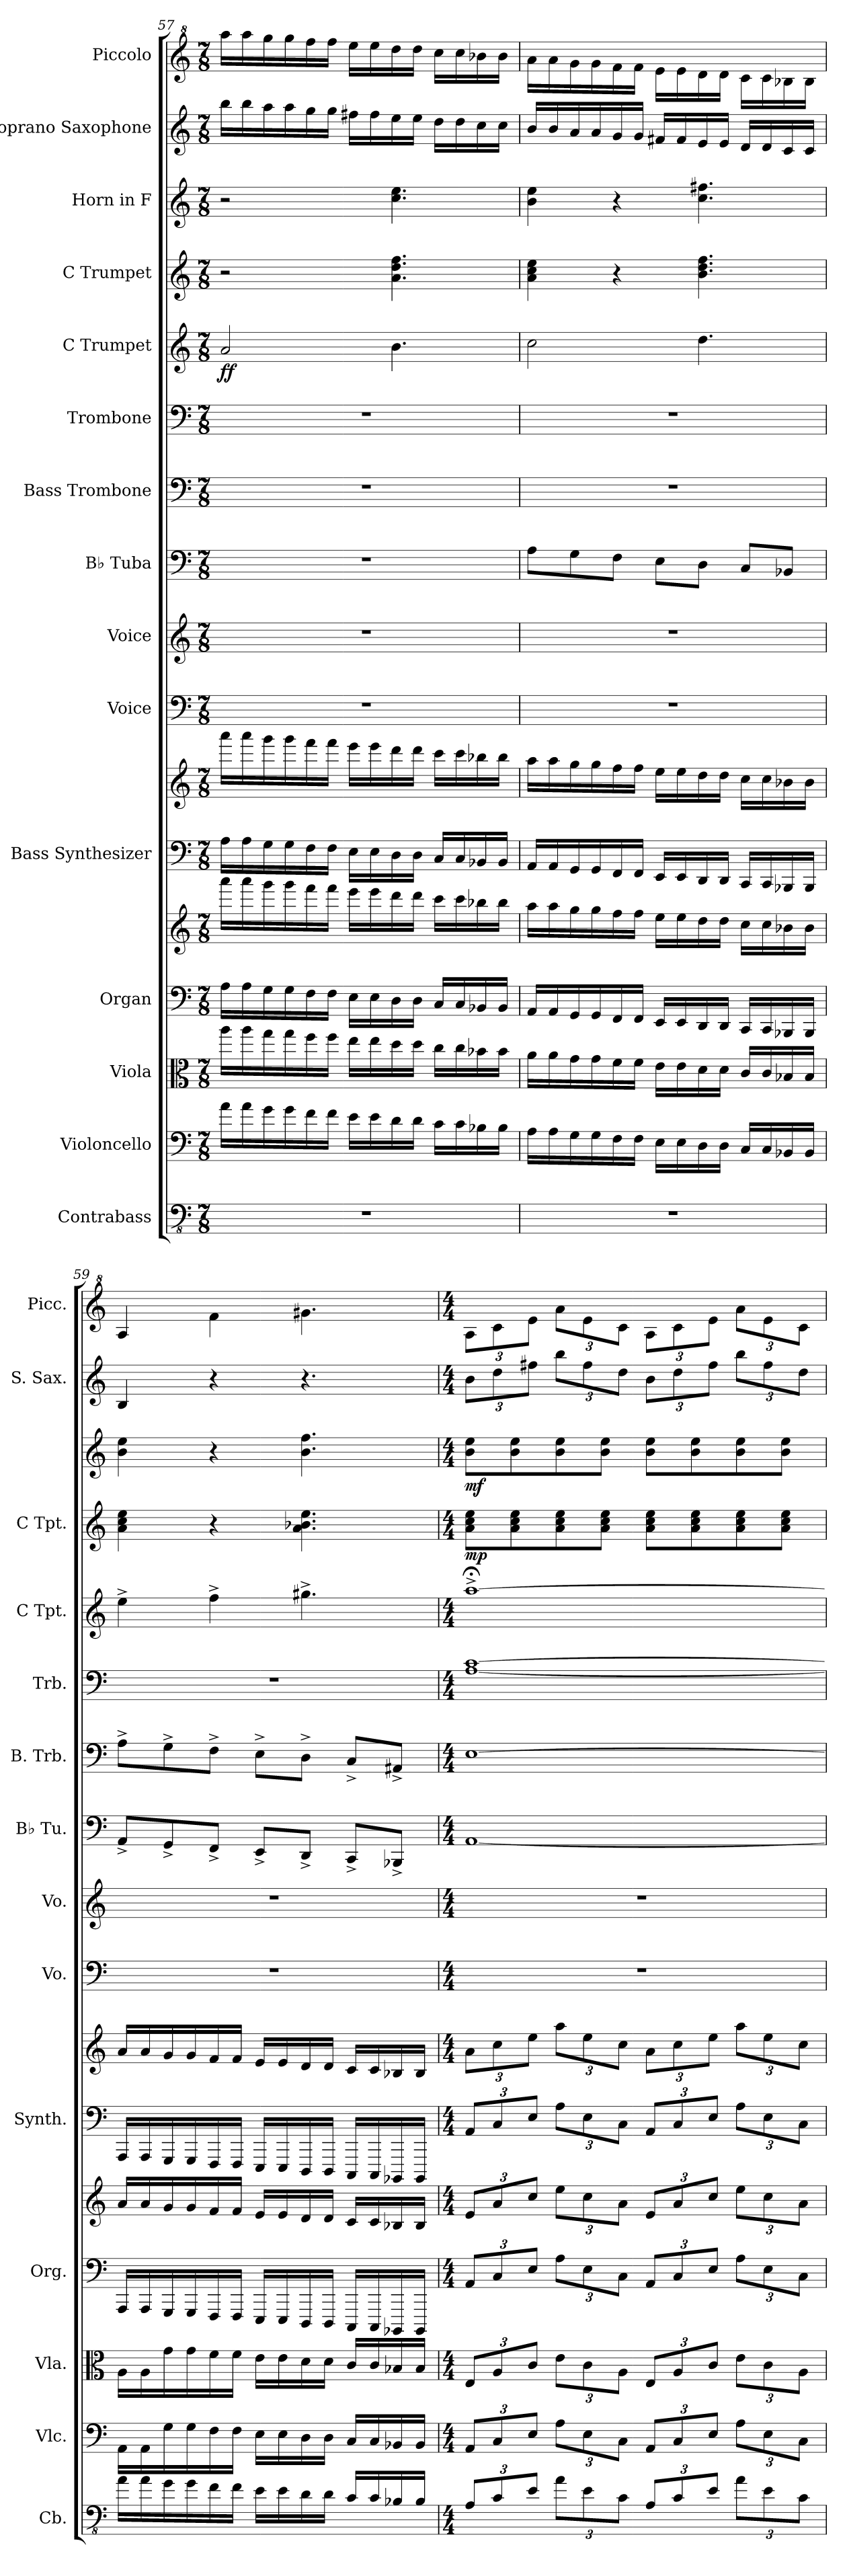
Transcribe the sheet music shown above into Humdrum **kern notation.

**kern	**kern	**kern	**kern	**kern	**kern	**kern	**kern	**kern	**kern	**kern	**kern	**kern	**dynam	**kern	**dynam	**kern	**dynam	**kern	**kern
*part15	*part14	*part13	*part12	*part12	*part11	*part11	*part10	*part9	*part8	*part7	*part6	*part5	*part5	*part4	*part4	*part3	*part3	*part2	*part1
*staff17	*staff16	*staff15	*staff14	*staff13	*staff12	*staff11	*staff10	*staff9	*staff8	*staff7	*staff6	*staff5	*staff5	*staff4	*staff4	*staff3	*staff3	*staff2	*staff1
*I"Contrabass	*I"Violoncello	*I"Viola	*I"Organ	*	*I"Bass Synthesizer	*	*I"Voice	*I"Voice	*I"B♭ Tuba	*I"Bass Trombone	*I"Trombone	*I"C Trumpet	*	*I"C Trumpet	*	*I"Horn in F	*	*I"Soprano Saxophone	*I"Piccolo
*I'Cb.	*I'Vlc.	*I'Vla.	*I'Org.	*	*I'Synth.	*	*I'Vo.	*I'Vo.	*I'B♭ Tu.	*I'B. Trb.	*I'Trb.	*I'C Tpt.	*	*I'C Tpt.	*	*	*	*I'S. Sax.	*I'Picc.
!!LO:PB:g=z
*clefFv4	*clefF4	*clefC3	*clefF4	*clefG2	*clefF4	*clefG2	*clefF4	*clefG2	*clefF4	*clefF4	*clefF4	*clefG2	*	*clefG2	*	*clefG2	*	*clefG2	*clefG^2
*ITrd7c12	*	*	*	*	*	*	*	*	*	*	*	*	*	*	*	*ITrd4c7	*	*ITrd1c2	*ITrd-7c-12
*k[]	*k[]	*k[]	*k[]	*k[]	*k[]	*k[]	*k[]	*k[]	*k[]	*k[]	*k[]	*k[]	*	*k[]	*	*k[b-]	*	*k[b-e-]	*k[]
*M7/8	*M7/8	*M7/8	*M7/8	*M7/8	*M7/8	*M7/8	*M7/8	*M7/8	*M7/8	*M7/8	*M7/8	*M7/8	*	*M7/8	*	*M7/8	*	*M7/8	*M7/8
=57	=57	=57	=57	=57	=57	=57	=57	=57	=57	=57	=57	=57	=57	=57	=57	=57	=57	=57	=57
!	!	!	!	!	!	!	!	!	!	!	!	!	!LO:DY:b	!	!	!	!	!	!
2..r	16a\LL	16aa\LL	16A\LL	16aaa\LL	16A\LL	16aaa\LL	2..r	2..r	2..r	2..r	2..r	2a/	ff	2r	.	2r	.	16aa\LL	16aaaa\LL
.	16a\	16aa\	16A\	16aaa\	16A\	16aaa\	.	.	.	.	.	.	.	.	.	.	.	16aa\	16aaaa\
.	16g\	16gg\	16G\	16ggg\	16G\	16ggg\	.	.	.	.	.	.	.	.	.	.	.	16gg\	16gggg\
.	16g\	16gg\	16G\	16ggg\	16G\	16ggg\	.	.	.	.	.	.	.	.	.	.	.	16gg\	16gggg\
.	16f\	16ff\	16F\	16fff\	16F\	16fff\	.	.	.	.	.	.	.	.	.	.	.	16ff\	16ffff\
.	16f\JJ	16ff\JJ	16F\JJ	16fff\JJ	16F\JJ	16fff\JJ	.	.	.	.	.	.	.	.	.	.	.	16ff\JJ	16ffff\JJ
.	16e\LL	16ee\LL	16E\LL	16eee\LL	16E\LL	16eee\LL	.	.	.	.	.	.	.	.	.	.	.	16een\LL	16eeee\LL
.	16e\	16ee\	16E\	16eee\	16E\	16eee\	.	.	.	.	.	.	.	.	.	.	.	16ee\	16eeee\
.	16d\	16dd\	16D\	16ddd\	16D\	16ddd\	.	.	.	.	.	4.b\	.	4.a\ 4.dd\ 4.ff\	.	4.f\ 4.a\	.	16dd\	16dddd\
.	16d\JJ	16dd\JJ	16D\JJ	16ddd\JJ	16D\JJ	16ddd\JJ	.	.	.	.	.	.	.	.	.	.	.	16dd\JJ	16dddd\JJ
.	16c\LL	16cc\LL	16C/LL	16ccc\LL	16C/LL	16ccc\LL	.	.	.	.	.	.	.	.	.	.	.	16cc\LL	16cccc\LL
.	16c\	16cc\	16C/	16ccc\	16C/	16ccc\	.	.	.	.	.	.	.	.	.	.	.	16cc\	16cccc\
.	16B-X\	16b-X\	16BB-X/	16bb-X\	16BB-X/	16bb-X\	.	.	.	.	.	.	.	.	.	.	.	16b-\	16bbb-X\
.	16B-\JJ	16b-\JJ	16BB-/JJ	16bb-\JJ	16BB-/JJ	16bb-\JJ	.	.	.	.	.	.	.	.	.	.	.	16b-\JJ	16bbb-\JJ
=58	=58	=58	=58	=58	=58	=58	=58	=58	=58	=58	=58	=58	=58	=58	=58	=58	=58	=58	=58
2..r	16A\LL	16a\LL	16AA/LL	16aa\LL	16AA/LL	16aa\LL	2..r	2..r	8A\L	2..r	2..r	2cc\	.	4a\ 4cc\ 4ee\	.	4e\ 4a\	.	16a/LL	16aaa\LL
.	16A\	16a\	16AA/	16aa\	16AA/	16aa\	.	.	.	.	.	.	.	.	.	.	.	16a/	16aaa\
.	16G\	16g\	16GG/	16gg\	16GG/	16gg\	.	.	8G\	.	.	.	.	.	.	.	.	16g/	16ggg\
.	16G\	16g\	16GG/	16gg\	16GG/	16gg\	.	.	.	.	.	.	.	.	.	.	.	16g/	16ggg\
.	16F\	16f\	16FF/	16ff\	16FF/	16ff\	.	.	8F\J	.	.	.	.	4r	.	4r	.	16f/	16fff\
.	16F\JJ	16f\JJ	16FF/JJ	16ff\JJ	16FF/JJ	16ff\JJ	.	.	.	.	.	.	.	.	.	.	.	16f/JJ	16fff\JJ
.	16E\LL	16e\LL	16EE/LL	16ee\LL	16EE/LL	16ee\LL	.	.	8E\L	.	.	.	.	.	.	.	.	16en/LL	16eee\LL
.	16E\	16e\	16EE/	16ee\	16EE/	16ee\	.	.	.	.	.	.	.	.	.	.	.	16e/	16eee\
.	16D\	16d\	16DD/	16dd\	16DD/	16dd\	.	.	8D\J	.	.	4.dd\	.	4.b\ 4.dd\ 4.ff\	.	4.f\ 4.bn\	.	16d/	16ddd\
.	16D\JJ	16d\JJ	16DD/JJ	16dd\JJ	16DD/JJ	16dd\JJ	.	.	.	.	.	.	.	.	.	.	.	16d/JJ	16ddd\JJ
.	16C/LL	16c/LL	16CC/LL	16cc\LL	16CC/LL	16cc\LL	.	.	8C/L	.	.	.	.	.	.	.	.	16c/LL	16ccc\LL
.	16C/	16c/	16CC/	16cc\	16CC/	16cc\	.	.	.	.	.	.	.	.	.	.	.	16c/	16ccc\
.	16BB-X/	16B-X/	16BBB-X/	16b-X\	16BBB-X/	16b-X\	.	.	8BB-X/J	.	.	.	.	.	.	.	.	16B-/	16bb-X\
.	16BB-/JJ	16B-/JJ	16BBB-/JJ	16b-\JJ	16BBB-/JJ	16b-\JJ	.	.	.	.	.	.	.	.	.	.	.	16B-/JJ	16bb-\JJ
!!LO:PB:g=z
=59	=59	=59	=59	=59	=59	=59	=59	=59	=59	=59	=59	=59	=59	=59	=59	=59	=59	=59	=59
16AA\LL	16AA\LL	16A\LL	16AAA/LL	16a/LL	16AAA/LL	16a/LL	2..r	2..r	8AA^/L	8A^\L	2..r	4ee^\	.	4a\ 4cc\ 4ee\	.	4e\ 4a\	.	4A/	4aa/
16AA\	16AA\	16A\	16AAA/	16a/	16AAA/	16a/	.	.	.	.	.	.	.	.	.	.	.	.	.
16GG\	16G\	16g\	16GGG/	16g/	16GGG/	16g/	.	.	8GG^/	8G^\	.	.	.	.	.	.	.	.	.
16GG\	16G\	16g\	16GGG/	16g/	16GGG/	16g/	.	.	.	.	.	.	.	.	.	.	.	.	.
16FF\	16F\	16f\	16FFF/	16f/	16FFF/	16f/	.	.	8FF^/J	8F^\J	.	4ff^\	.	4r	.	4r	.	4r	4fff\
16FF\JJ	16F\JJ	16f\JJ	16FFF/JJ	16f/JJ	16FFF/JJ	16f/JJ	.	.	.	.	.	.	.	.	.	.	.	.	.
16EE\LL	16E\LL	16e\LL	16EEE/LL	16e/LL	16EEE/LL	16e/LL	.	.	8EE^/L	8E^\L	.	.	.	.	.	.	.	.	.
16EE\	16E\	16e\	16EEE/	16e/	16EEE/	16e/	.	.	.	.	.	.	.	.	.	.	.	.	.
16DD\	16D\	16d\	16DDD/	16d/	16DDD/	16d/	.	.	8DD^/J	8D^\J	.	4.gg#X^\	.	4.a\ 4.b-X\ 4.ee\	.	4.e\ 4.b-\	.	4.r	4.ggg#X\
16DD\JJ	16D\JJ	16d\JJ	16DDD/JJ	16d/JJ	16DDD/JJ	16d/JJ	.	.	.	.	.	.	.	.	.	.	.	.	.
16CC/LL	16C/LL	16c/LL	16CCC/LL	16c/LL	16CCC/LL	16c/LL	.	.	8CC^/L	8C^/L	.	.	.	.	.	.	.	.	.
16CC/	16C/	16c/	16CCC/	16c/	16CCC/	16c/	.	.	.	.	.	.	.	.	.	.	.	.	.
16BBB-X/	16BB-X/	16B-X/	16BBBB-X/	16B-X/	16BBBB-X/	16B-X/	.	.	8BBB-X^/J	8AA#X^/J	.	.	.	.	.	.	.	.	.
16BBB-/JJ	16BB-/JJ	16B-/JJ	16BBBB-/JJ	16B-/JJ	16BBBB-/JJ	16B-/JJ	.	.	.	.	.	.	.	.	.	.	.	.	.
=60	=60	=60	=60	=60	=60	=60	=60	=60	=60	=60	=60	=60	=60	=60	=60	=60	=60	=60	=60
*M4/4	*M4/4	*M4/4	*M4/4	*M4/4	*M4/4	*M4/4	*M4/4	*M4/4	*M4/4	*M4/4	*M4/4	*M4/4	*	*M4/4	*	*M4/4	*	*M4/4	*M4/4
*Xbrackettup	*Xbrackettup	*Xbrackettup	*Xbrackettup	*Xbrackettup	*Xbrackettup	*Xbrackettup	*	*	*	*	*	*	*	*	*	*	*	*Xbrackettup	*Xbrackettup
!	!	!	!	!	!	!	!	!	!	!	!	!	!	!	!LO:DY:b	!	!LO:DY:b	!	!
12AAA/L	12AA/L	12E/L	12AA/L	12e/L	12AA/L	12a\L	1r	1r	[1AA	[1E	[1A [1c	[1aa;<^	.	8a\ 8cc\ 8ee\L	mp	8e\ 8a\L	mf	12a\L	12aa\L
12CC/	12C/	12A/	12C/	12a/	12C/	12cc\	.	.	.	.	.	.	.	.	.	.	.	12cc\	12ccc\
.	.	.	.	.	.	.	.	.	.	.	.	.	.	8a\ 8cc\ 8ee\	.	8e\ 8a\	.	.	.
12EE/J	12E/J	12c/J	12E/J	12cc/J	12E/J	12ee\J	.	.	.	.	.	.	.	.	.	.	.	12een\J	12eee\J
12AA\L	12A\L	12e\L	12A\L	12ee\L	12A\L	12aa\L	.	.	.	.	.	.	.	8a\ 8cc\ 8ee\	.	8e\ 8a\	.	12aa\L	12aaa\L
12EE\	12E\	12c\	12E\	12cc\	12E\	12ee\	.	.	.	.	.	.	.	.	.	.	.	12ee\	12eee\
.	.	.	.	.	.	.	.	.	.	.	.	.	.	8a\ 8cc\ 8ee\J	.	8e\ 8a\J	.	.	.
12CC\J	12C\J	12A\J	12C\J	12a\J	12C\J	12cc\J	.	.	.	.	.	.	.	.	.	.	.	12cc\J	12ccc\J
12AAA/L	12AA/L	12E/L	12AA/L	12e/L	12AA/L	12a\L	.	.	.	.	.	.	.	8a\ 8cc\ 8ee\L	.	8e\ 8a\L	.	12a\L	12aa\L
12CC/	12C/	12A/	12C/	12a/	12C/	12cc\	.	.	.	.	.	.	.	.	.	.	.	12cc\	12ccc\
.	.	.	.	.	.	.	.	.	.	.	.	.	.	8a\ 8cc\ 8ee\	.	8e\ 8a\	.	.	.
12EE/J	12E/J	12c/J	12E/J	12cc/J	12E/J	12ee\J	.	.	.	.	.	.	.	.	.	.	.	12ee\J	12eee\J
12AA\L	12A\L	12e\L	12A\L	12ee\L	12A\L	12aa\L	.	.	.	.	.	.	.	8a\ 8cc\ 8ee\	.	8e\ 8a\	.	12aa\L	12aaa\L
12EE\	12E\	12c\	12E\	12cc\	12E\	12ee\	.	.	.	.	.	.	.	.	.	.	.	12ee\	12eee\
.	.	.	.	.	.	.	.	.	.	.	.	.	.	8a\ 8cc\ 8ee\J	.	8e\ 8a\J	.	.	.
12CC\J	12C\J	12A\J	12C\J	12a\J	12C\J	12cc\J	.	.	.	.	.	.	.	.	.	.	.	12cc\J	12ccc\J
=	=	=	=	=	=	=	=	=	=	=	=	=	=	=	=	=	=	=	=
*-	*-	*-	*-	*-	*-	*-	*-	*-	*-	*-	*-	*-	*-	*-	*-	*-	*-	*-	*-
